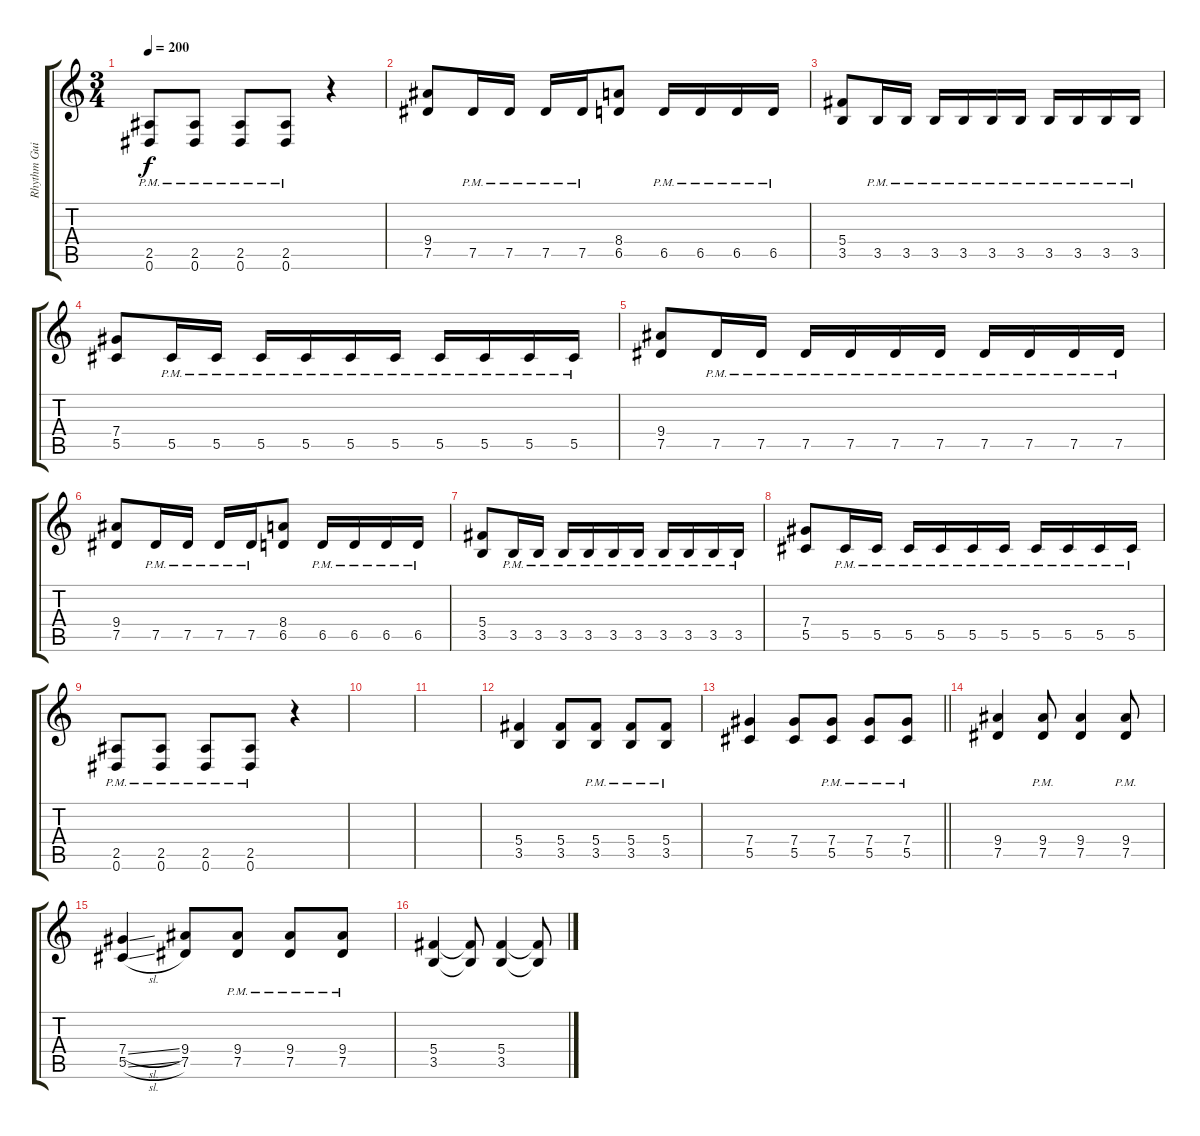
\track ("Rhythm Guitar" "Rhythm Gui") {instrument acousticguitarsteel}
\staff {score tabs}
\tuning (Eb4 Bb3 Gb3 Db3 Ab2 Eb2) {hide}
\ts (3 4)
\tempo 200
\clef g2
\ks c
(2.5{pm} 0.6{pm}).8{dy f} (2.5{pm} 0.6{pm}).8 (2.5{pm} 0.6{pm}).8 (2.5{pm} 0.6{pm}).8 r.4 |
(9.4 7.5).8 7.5{pm}.16 7.5{pm}.16 7.5{pm}.16 7.5{pm}.16 (8.4 6.5).8 6.5{pm}.16 6.5{pm}.16 6.5{pm}.16 6.5{pm}.16 |
(5.4 3.5).8 3.5{pm}.16 3.5{pm}.16 3.5{pm}.16 3.5{pm}.16 3.5{pm}.16 3.5{pm}.16 3.5{pm}.16 3.5{pm}.16 3.5{pm}.16 3.5{pm}.16 |
(7.4 5.5).8 5.5{pm}.16 5.5{pm}.16 5.5{pm}.16 5.5{pm}.16 5.5{pm}.16 5.5{pm}.16 5.5{pm}.16 5.5{pm}.16 5.5{pm}.16 5.5{pm}.16 |
(9.4 7.5).8 7.5{pm}.16 7.5{pm}.16 7.5{pm}.16 7.5{pm}.16 7.5{pm}.16 7.5{pm}.16 7.5{pm}.16 7.5{pm}.16 7.5{pm}.16 7.5{pm}.16 |
(9.4 7.5).8 7.5{pm}.16 7.5{pm}.16 7.5{pm}.16 7.5{pm}.16 (8.4 6.5).8 6.5{pm}.16 6.5{pm}.16 6.5{pm}.16 6.5{pm}.16 |
(5.4 3.5).8 3.5{pm}.16 3.5{pm}.16 3.5{pm}.16 3.5{pm}.16 3.5{pm}.16 3.5{pm}.16 3.5{pm}.16 3.5{pm}.16 3.5{pm}.16 3.5{pm}.16 |
(7.4 5.5).8 5.5{pm}.16 5.5{pm}.16 5.5{pm}.16 5.5{pm}.16 5.5{pm}.16 5.5{pm}.16 5.5{pm}.16 5.5{pm}.16 5.5{pm}.16 5.5{pm}.16 |
(2.5{pm} 0.6{pm}).8 (2.5{pm} 0.6{pm}).8 (2.5{pm} 0.6{pm}).8 (2.5{pm} 0.6{pm}).8 r.4 |
|
|
(5.4 3.5).4 (5.4 3.5).8 (5.4{pm} 3.5{pm}).8 (5.4{pm} 3.5{pm}).8 (5.4{pm} 3.5{pm}).8 |
\barLineRight lightlight
(7.4 5.5).4 (7.4 5.5).8 (7.4{pm} 5.5{pm}).8 (7.4{pm} 5.5{pm}).8 (7.4{pm} 5.5{pm}).8 |
(9.4 7.5).4 (9.4{pm} 7.5{pm}).8 (9.4 7.5).4 (9.4{pm} 7.5{pm}).8 |
(7.4{sl} 5.5{sl}).4 (9.4 7.5).8 (9.4{pm} 7.5{pm}).8 (9.4{pm} 7.5{pm}).8 (9.4{pm} 7.5{pm}).8 |
(5.4 3.5).4 (5.4{t} 3.5{t}).8 (5.4 3.5).4 (5.4{t} 3.5{t}).8
